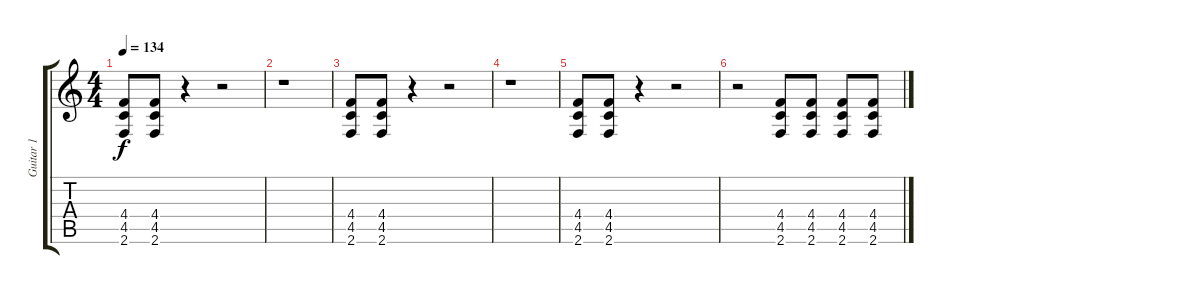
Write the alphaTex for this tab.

\track ("Guitar 1" "Guitar 1") {instrument distortionguitar}
\staff {score tabs}
\tuning (Eb4 Bb3 Gb3 Db3 Ab2 Eb2) {hide}
\ts (4 4)
\tempo 134
\clef g2
\ks c
(4.4 4.5 2.6).8{dy f} (4.4 4.5 2.6).8 r.4 r.2 |
r.1 |
(4.4 4.5 2.6).8 (4.4 4.5 2.6).8 r.4 r.2 |
r.1 |
(4.4 4.5 2.6).8 (4.4 4.5 2.6).8 r.4 r.2 |
r.2 (4.4 4.5 2.6).8 (4.4 4.5 2.6).8 (4.4 4.5 2.6).8 (4.4 4.5 2.6).8
